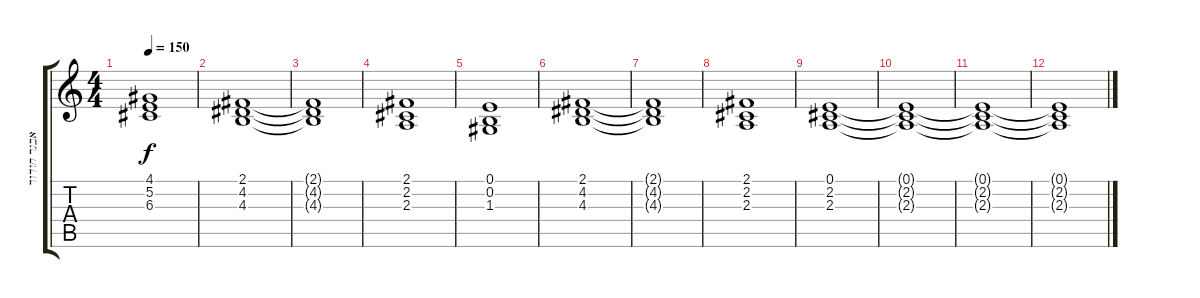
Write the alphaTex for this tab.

\track ("אבנר חודורוב" "אבנר חודור") {instrument stringensemble1}
\staff {score tabs}
\tuning (E4 B3 G3 D3 A2 E2) {hide}
\ts (4 4)
\tempo 150
\clef g2
\ks c
(4.1{t} 5.2{t} 6.3{t}).1{dy f} |
(2.1 4.2 4.3).1 |
(2.1{t} 4.2{t} 4.3{t}).1 |
(2.1 2.2 2.3).1 |
(0.1 0.2 1.3).1 |
(2.1 4.2 4.3).1 |
(2.1{t} 4.2{t} 4.3{t}).1 |
(2.1 2.2 2.3).1 |
(0.1 2.2 2.3).1 |
(0.1{t} 2.2{t} 2.3{t}).1 |
(0.1{t} 2.2{t} 2.3{t}).1 |
(0.1{t} 2.2{t} 2.3{t}).1
